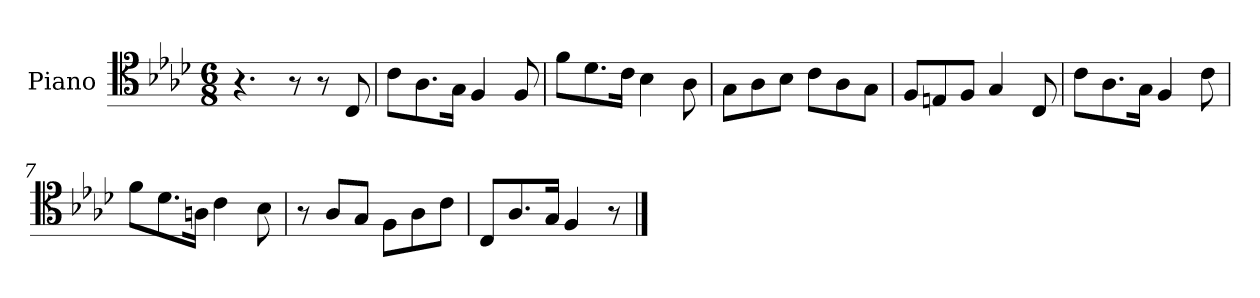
**kern
*part1
*staff1
*I"Piano
*I'Pno
*clefC4
*k[b-e-a-d-]
*f:
*M6/8
=1
4.r
8r
8r
8C/
=2
8c\L
8.A-\
16G\Jk
4F/
8F/
=3
8f\L
8.d-\
16c\Jk
4B-\
8A-\
=4
8G\L
8A-\
8B-\J
8c\L
8A-\
8G\J
=5
8F/L
8En/
8F/J
4G/
8C/
=6
8c\L
8.A-\
16G\Jk
4F/
8c\
=7
8f\L
8.d-\
16An\Jk
4c\
8B-\
=8
8r
8A-/L
8G/J
8F\L
8A-\
8c\J
=9
8C/L
8.A-/
16G/Jk
4F/
8r
==
*-
